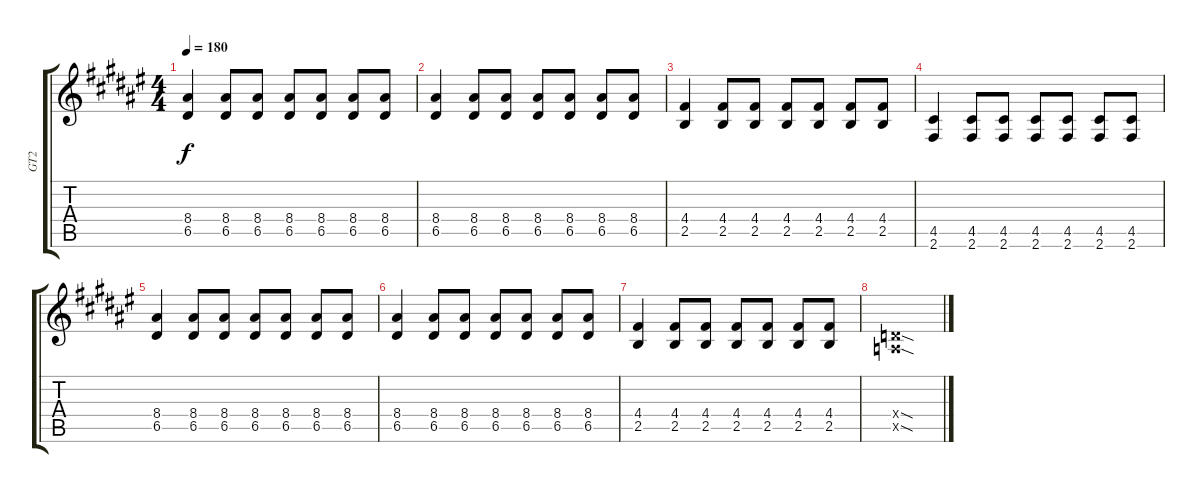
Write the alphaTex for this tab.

\track ("GT2" "GT2") {instrument distortionguitar}
\staff {score tabs}
\tuning (E4 B3 G3 D3 A2 E2) {hide}
\ts (4 4)
\tempo 180
\clef g2
\ks f#
(8.4 6.5).4{dy f} (8.4 6.5).8 (8.4 6.5).8 (8.4 6.5).8 (8.4 6.5).8 (8.4 6.5).8 (8.4 6.5).8 |
(8.4 6.5).4 (8.4 6.5).8 (8.4 6.5).8 (8.4 6.5).8 (8.4 6.5).8 (8.4 6.5).8 (8.4 6.5).8 |
(4.4 2.5).4 (4.4 2.5).8 (4.4 2.5).8 (4.4 2.5).8 (4.4 2.5).8 (4.4 2.5).8 (4.4 2.5).8 |
(4.5 2.6).4 (4.5 2.6).8 (4.5 2.6).8 (4.5 2.6).8 (4.5 2.6).8 (4.5 2.6).8 (4.5 2.6).8 |
(8.4 6.5).4 (8.4 6.5).8 (8.4 6.5).8 (8.4 6.5).8 (8.4 6.5).8 (8.4 6.5).8 (8.4 6.5).8 |
(8.4 6.5).4 (8.4 6.5).8 (8.4 6.5).8 (8.4 6.5).8 (8.4 6.5).8 (8.4 6.5).8 (8.4 6.5).8 |
(4.4 2.5).4 (4.4 2.5).8 (4.4 2.5).8 (4.4 2.5).8 (4.4 2.5).8 (4.4 2.5).8 (4.4 2.5).8 |
(0.4{sod x} 0.5{sod x}).1
